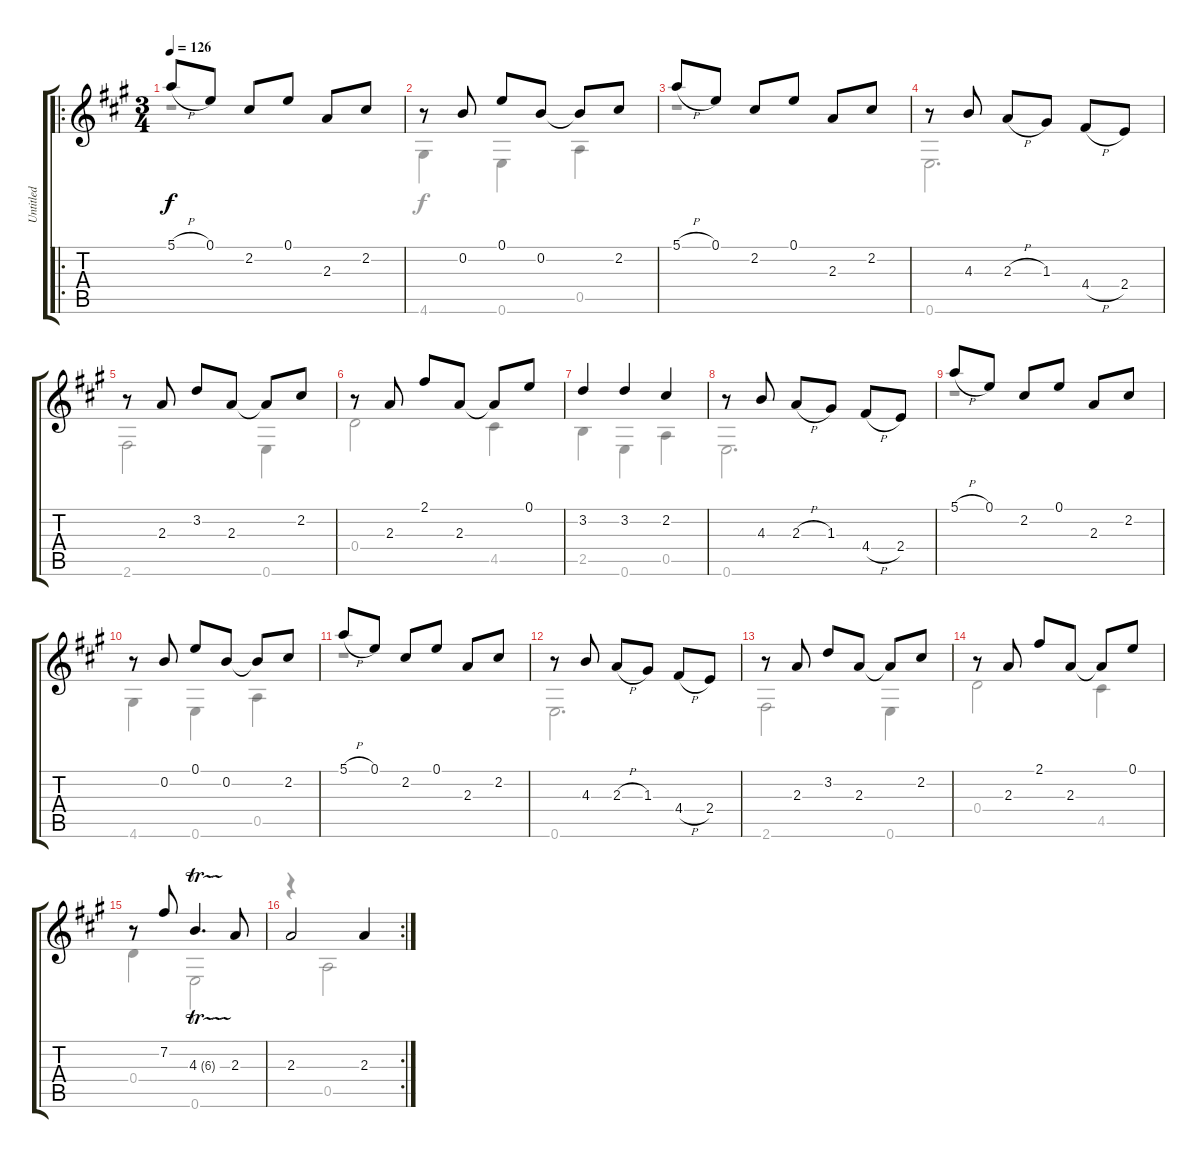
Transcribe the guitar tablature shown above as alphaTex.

\track ("Untitled" "Untitled") {instrument acousticguitarnylon}
\staff {score tabs}
\tuning (E4 B3 G3 D3 A2 E2) {hide}
\voice
\ro
\ts (3 4)
\tempo 126
\clef g2
\ks a
5.1{h}.8{dy f instrument acousticguitarnylon} 0.1.8 2.2.8 0.1.8 2.3.8 2.2.8 |
r.8 0.2.8 0.1.8 0.2.8 0.2{t}.8 2.2.8 |
5.1{h}.8 0.1.8 2.2.8 0.1.8 2.3.8 2.2.8 |
r.8 4.3.8 2.3{h}.8 1.3.8 4.4{h}.8 2.4.8 |
r.8 2.3.8 3.2.8 2.3.8 2.3{t}.8 2.2.8 |
r.8 2.3.8 2.1.8 2.3.8 2.3{t}.8 0.1.8 |
3.2.4 3.2.4 2.2.4 |
r.8 4.3.8 2.3{h}.8 1.3.8 4.4{h}.8 2.4.8 |
5.1{h}.8 0.1.8 2.2.8 0.1.8 2.3.8 2.2.8 |
r.8 0.2.8 0.1.8 0.2.8 0.2{t}.8 2.2.8 |
5.1{h}.8 0.1.8 2.2.8 0.1.8 2.3.8 2.2.8 |
r.8 4.3.8 2.3{h}.8 1.3.8 4.4{h}.8 2.4.8 |
r.8 2.3.8 3.2.8 2.3.8 2.3{t}.8 2.2.8 |
r.8 2.3.8 2.1.8 2.3.8 2.3{t}.8 0.1.8 |
r.8 7.2.8 4.3{tr (6 32)}.4{d} 2.3.8 |
\rc 2
2.3.2 2.3.4
\voice
\clef g2
\ottava regular
\simile none
\ks a
r.1{dy f} |
4.6.4 0.6.4 0.5.4 |
r.1 |
0.6.2{d} |
2.6.2 0.6.4 |
0.4.2 4.5.4 |
2.5.4 0.6.4 0.5.4 |
0.6.2{d} |
r.1 |
4.6.4 0.6.4 0.5.4 |
r.1 |
0.6.2{d} |
2.6.2 0.6.4 |
0.4.2 4.5.4 |
0.4.4 0.6.2 |
r.4 0.5.2
